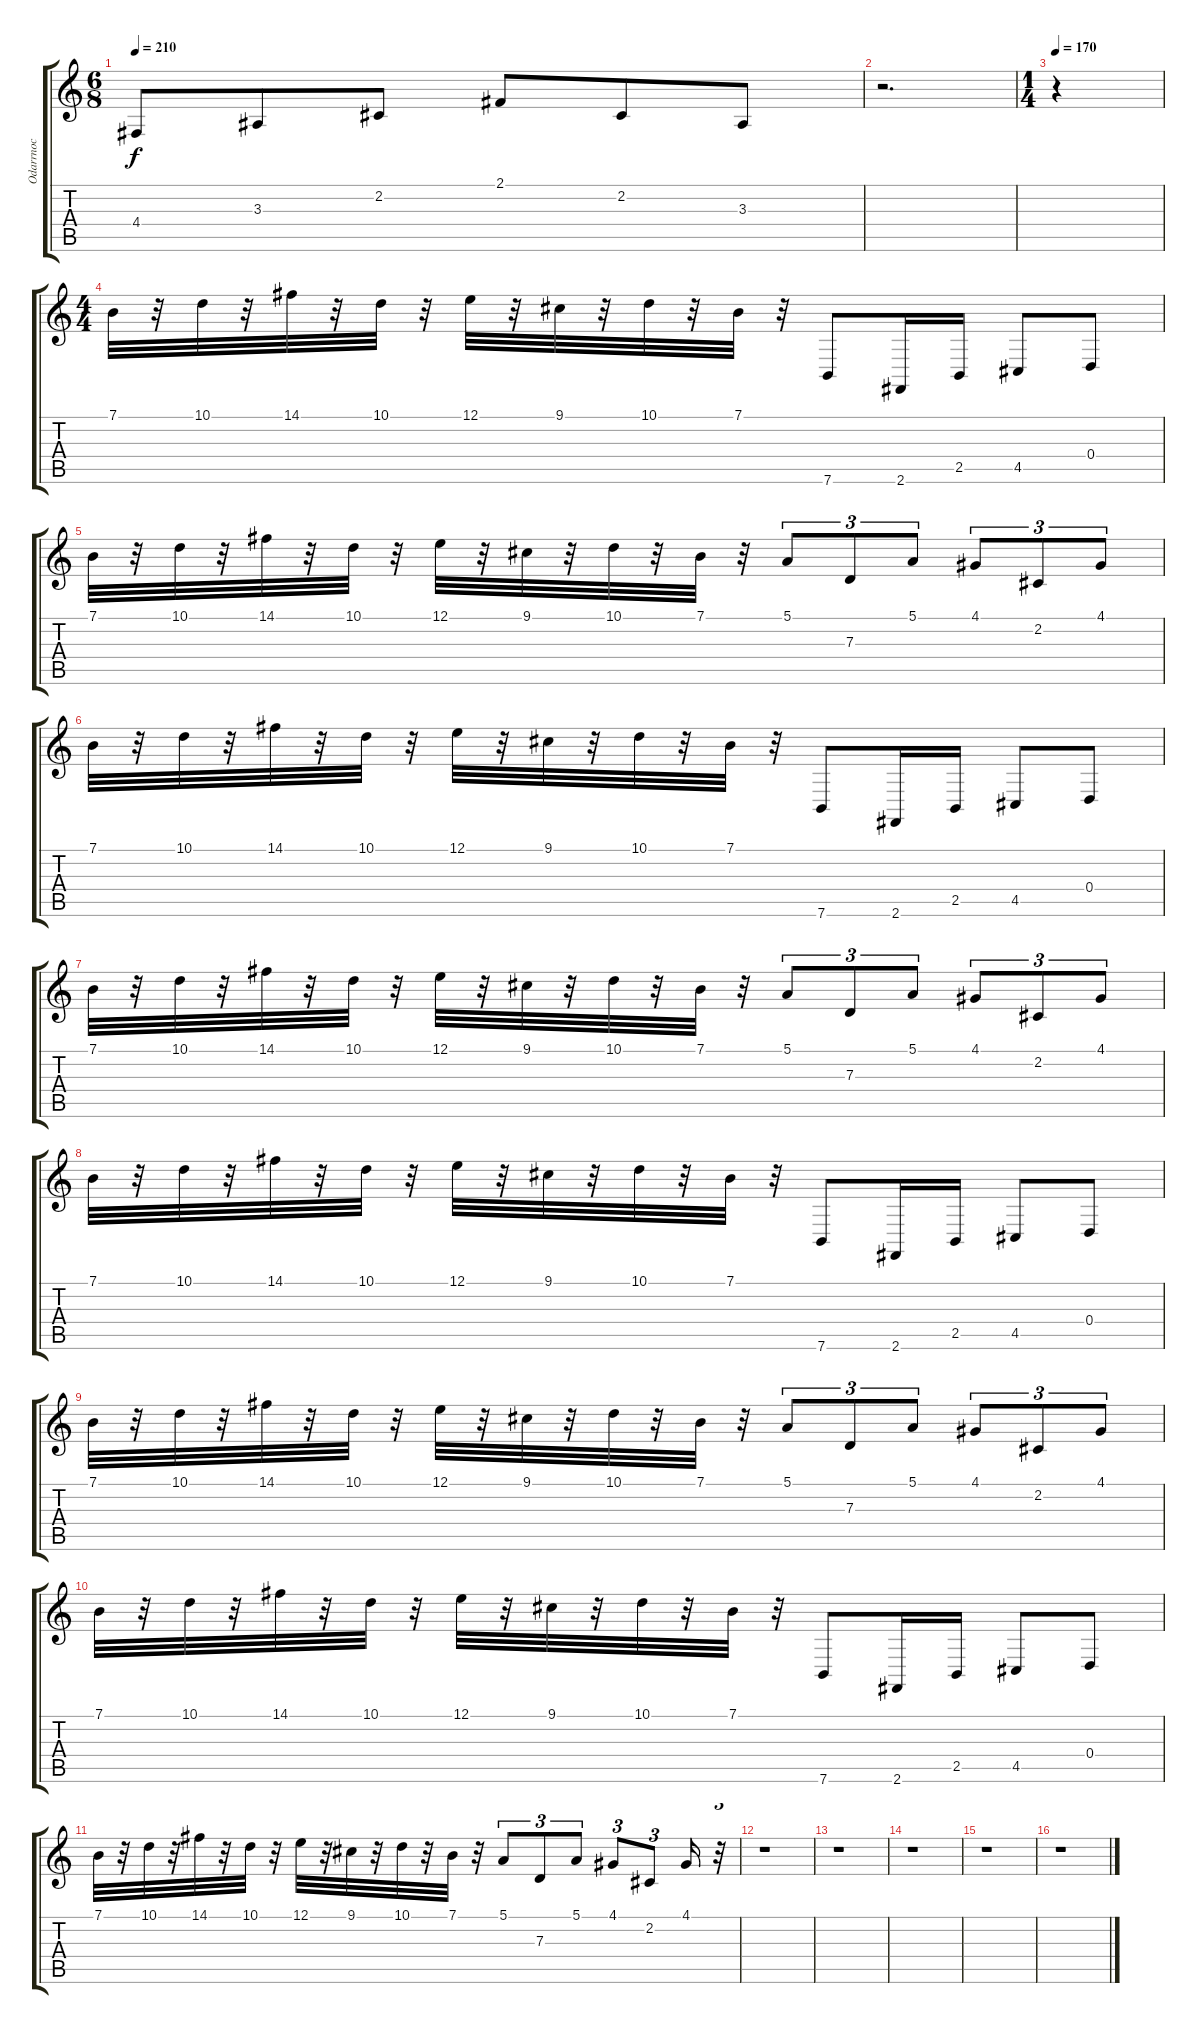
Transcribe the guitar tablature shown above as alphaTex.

\track ("Odarrnoc" "Odarrnoc") {instrument harpsichord}
\staff {score tabs}
\tuning (E4 B3 G3 D3 A2 E2) {hide}
\ts (6 8)
\tempo 210
\clef g2
\ks c
4.4.8{dy f} 3.3.8 2.2.8 2.1.8 2.2.8 3.3.8 |
r.2{d} |
\ts (1 4)
\tempo 170
r.4 |
\ts (4 4)
7.1.32 r.32 10.1.32 r.32 14.1.32 r.32 10.1.32 r.32 12.1.32 r.32 9.1.32 r.32 10.1.32 r.32 7.1.32 r.32 7.6.8 2.6.16 2.5.16 4.5.8 0.4.8 |
7.1.32 r.32 10.1.32 r.32 14.1.32 r.32 10.1.32 r.32 12.1.32 r.32 9.1.32 r.32 10.1.32 r.32 7.1.32 r.32 5.1.8{tu (3 2)} 7.3.8{tu (3 2)} 5.1.8{tu (3 2)} 4.1.8{tu (3 2)} 2.2.8{tu (3 2)} 4.1.8{tu (3 2)} |
7.1.32 r.32 10.1.32 r.32 14.1.32 r.32 10.1.32 r.32 12.1.32 r.32 9.1.32 r.32 10.1.32 r.32 7.1.32 r.32 7.6.8 2.6.16 2.5.16 4.5.8 0.4.8 |
7.1.32 r.32 10.1.32 r.32 14.1.32 r.32 10.1.32 r.32 12.1.32 r.32 9.1.32 r.32 10.1.32 r.32 7.1.32 r.32 5.1.8{tu (3 2)} 7.3.8{tu (3 2)} 5.1.8{tu (3 2)} 4.1.8{tu (3 2)} 2.2.8{tu (3 2)} 4.1.8{tu (3 2)} |
7.1.32 r.32 10.1.32 r.32 14.1.32 r.32 10.1.32 r.32 12.1.32 r.32 9.1.32 r.32 10.1.32 r.32 7.1.32 r.32 7.6.8 2.6.16 2.5.16 4.5.8 0.4.8 |
7.1.32 r.32 10.1.32 r.32 14.1.32 r.32 10.1.32 r.32 12.1.32 r.32 9.1.32 r.32 10.1.32 r.32 7.1.32 r.32 5.1.8{tu (3 2)} 7.3.8{tu (3 2)} 5.1.8{tu (3 2)} 4.1.8{tu (3 2)} 2.2.8{tu (3 2)} 4.1.8{tu (3 2)} |
7.1.32 r.32 10.1.32 r.32 14.1.32 r.32 10.1.32 r.32 12.1.32 r.32 9.1.32 r.32 10.1.32 r.32 7.1.32 r.32 7.6.8 2.6.16 2.5.16 4.5.8 0.4.8 |
7.1.32 r.32 10.1.32 r.32 14.1.32 r.32 10.1.32 r.32 12.1.32 r.32 9.1.32 r.32 10.1.32 r.32 7.1.32 r.32 5.1.8{tu (3 2)} 7.3.8{tu (3 2)} 5.1.8{tu (3 2)} 4.1.8{tu (3 2)} 2.2.8{tu (3 2)} 4.1.16 r.32{tu (3 2)} |
r.1 |
r.1 |
r.1 |
r.1 |
r.1
